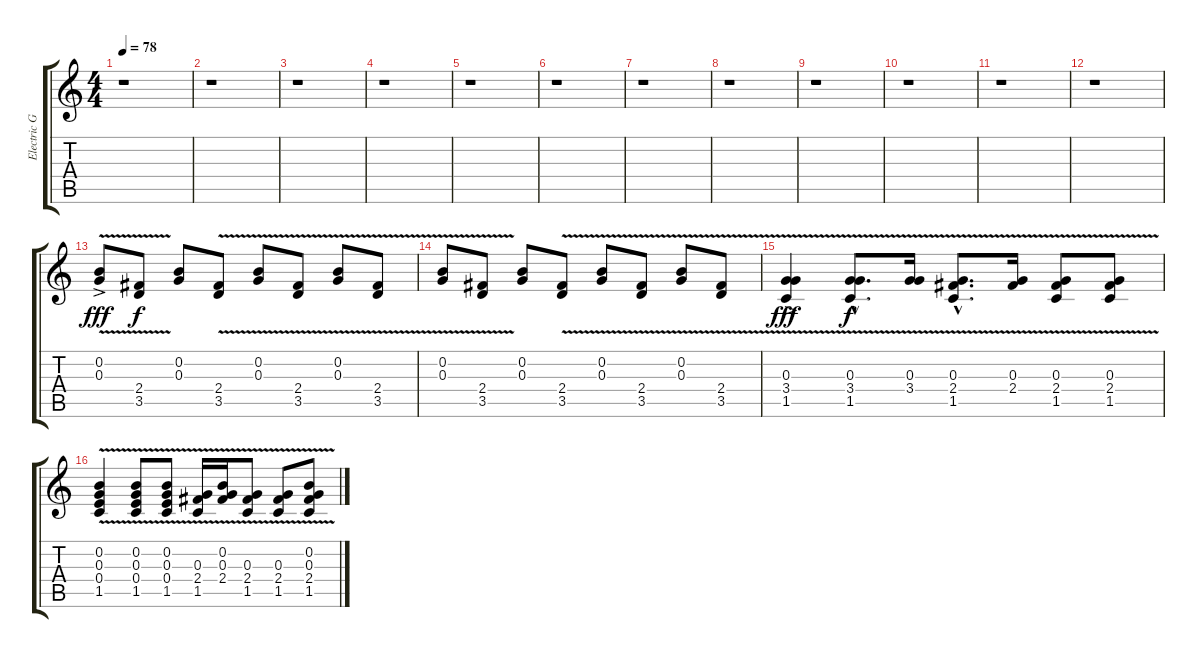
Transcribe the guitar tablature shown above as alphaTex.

\track ("Electric Guitar 2 (w/vibrato effect)" "Electric G") {instrument electricguitarclean}
\staff {score tabs}
\tuning (E4 B3 G3 E3 B2 E2) {hide}
\ts (4 4)
\tempo 78
\clef g2
\ks c
r.1{dy fff} |
r.1 |
r.1 |
r.1 |
r.1 |
r.1 |
r.1 |
r.1 |
r.1 |
r.1 |
r.1 |
r.1 |
(0.2{v ac} 0.3{v ac}).8 (2.4{v} 3.5{v}).8{dy f} (0.2 0.3).8 (2.4{v} 3.5{v}).8 (0.2{v} 0.3{v}).8 (2.4{v} 3.5{v}).8 (0.2{v} 0.3{v}).8 (2.4{v} 3.5{v}).8 |
(0.2{v} 0.3{v}).8 (2.4{v} 3.5{v}).8 (0.2 0.3).8 (2.4{v} 3.5{v}).8 (0.2{v} 0.3{v}).8 (2.4{v} 3.5{v}).8 (0.2{v} 0.3{v}).8 (2.4{v} 3.5{v}).8 |
(0.3{v ac} 3.4{v ac} 1.5{v ac}).4{dy fff} (0.3{v hac} 3.4{v hac} 1.5{v hac}).8{d dy f} (0.3{v} 3.4{v}).16 (0.3{v hac} 2.4{v hac} 1.5{v hac}).8{d} (0.3{v} 2.4{v}).16 (0.3{v} 2.4{v} 1.5{v}).8 (0.3{v} 2.4{v} 1.5{v}).8 |
(0.2{v} 0.3{v} 0.4{v} 1.5{v}).4 (0.2{v} 0.3{v} 0.4{v} 1.5{v}).8 (0.2{v} 0.3{v} 0.4{v} 1.5{v}).8 (0.3{v} 2.4{v} 1.5{v}).16 (0.2{v} 0.3{v} 2.4{v}).16 (0.3{v} 2.4{v} 1.5{v}).8 (0.3{v} 2.4{v} 1.5{v}).8 (0.2{v} 0.3{v} 2.4{v} 1.5{v}).8
